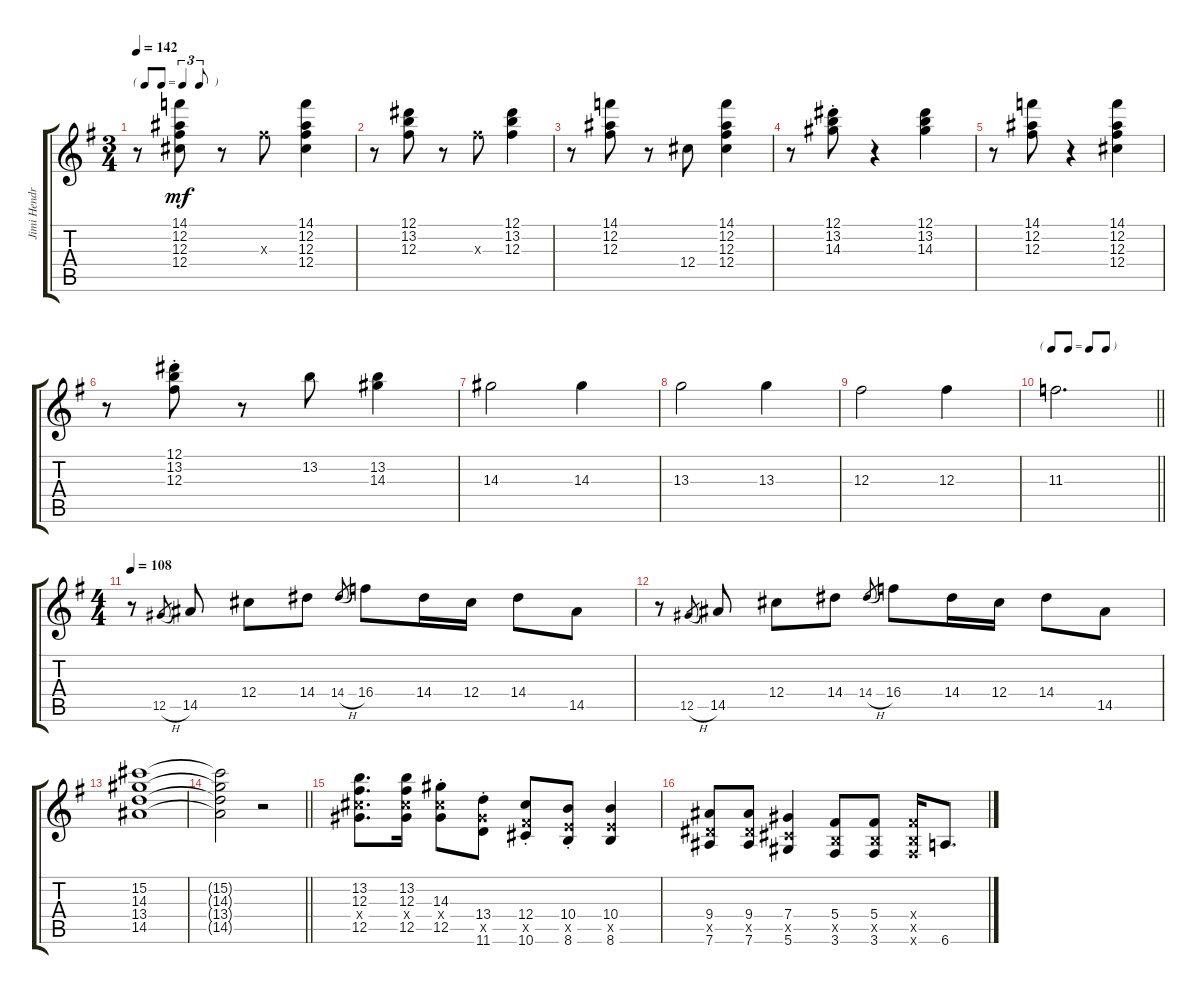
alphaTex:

\track ("Jimi Hendrix-Electric Gtr.(Clean Tone) w" "Jimi Hendr") {instrument electricguitarclean}
\staff {score tabs}
\tuning (Eb4 Bb3 Gb3 Db3 Ab2 Eb2) {hide}
\ts (3 4)
\tf triplet8th
\tempo 142
\clef g2
\ks g
r.8{dy mf} (14.1 12.2 12.3 12.4).8 r.8 12.3{x}.8 (14.1 12.2 12.3 12.4).4 |
r.8 (12.1 13.2 12.3).8 r.8 12.3{x}.8 (12.1 13.2 12.3).4 |
r.8 (14.1 12.2 12.3).8 r.8 12.4.8 (14.1 12.2 12.3 12.4).4 |
r.8 (12.1{st} 13.2{st} 14.3{st}).8 r.4 (12.1 13.2 14.3).4 |
r.8 (14.1 12.2 12.3).8 r.4 (14.1 12.2 12.3 12.4).4 |
r.8 (12.1{st} 13.2{st} 12.3{st}).8 r.8 13.2.8 (13.2 14.3).4 |
14.3.2 14.3.4 |
13.3.2 13.3.4 |
12.3.2 12.3.4 |
\tf none
\barLineRight lightlight
11.3.2{d} |
\ts (4 4)
\tempo 108
r.8 12.5{h}.8{gr} 14.5.8 12.4.8 14.4.8 14.4{h}.8{gr} 16.4.8 14.4.16 12.4.16 14.4.8 14.5.8 |
r.8 12.5{h}.8{gr} 14.5.8 12.4.8 14.4.8 14.4{h}.8{gr} 16.4.8 14.4.16 12.4.16 14.4.8 14.5.8 |
(15.2 14.3 13.4 14.5).1 |
\barLineRight lightlight
(15.2{t} 14.3{t} 13.4{t} 14.5{t}).2 r.2 |
(13.2 12.3 12.4{x} 12.5).8{d} (13.2 12.3 12.4{x} 12.5).16 (14.3{st} 12.4{st x} 12.5{st}).8 (13.4{st} 12.5{st x} 11.6{st}).8 (12.4{st} 10.5{st x} 10.6{st}).8 (10.4{st} 8.5{st x} 8.6{st}).8 (10.4 8.5{x} 8.6).4 |
(9.4 7.5{x} 7.6).8 (9.4 7.5{x} 7.6).8 (7.4 5.5{x} 5.6).4 (5.4 3.5{x} 3.6).8 (5.4 3.5{x} 3.6).8 (5.4{x} 3.5{x} 3.6{x}).16 6.6.8{d}
